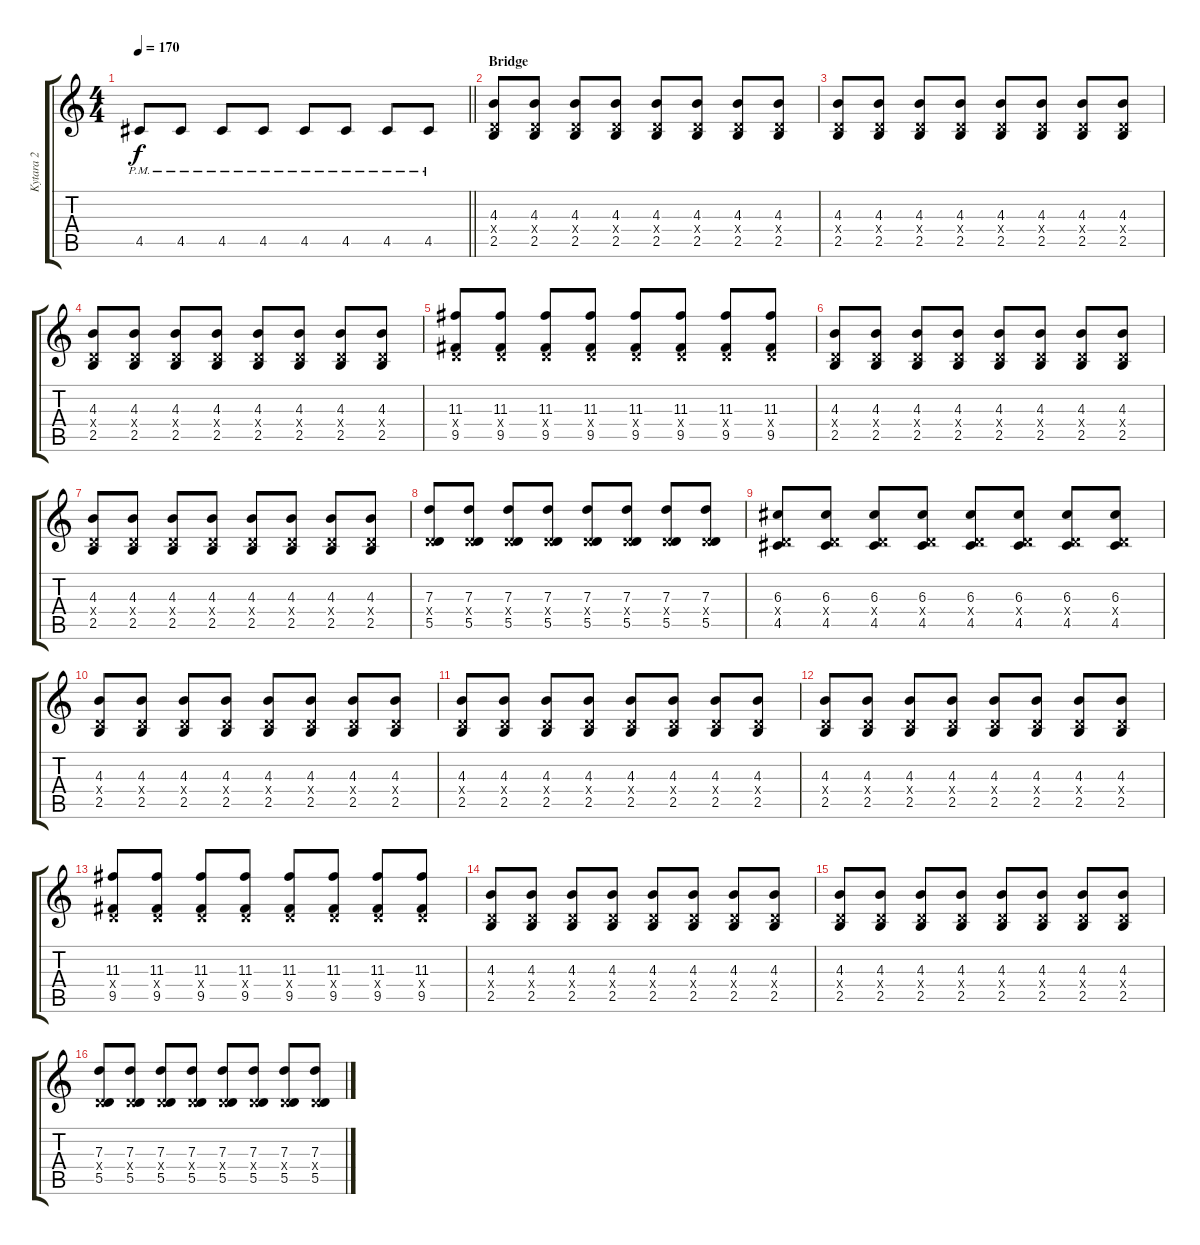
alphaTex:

\track ("Kytara 2" "Kytara 2") {instrument overdrivenguitar}
\staff {score tabs}
\tuning (E4 B3 G3 D3 A2 D2) {hide}
\ts (4 4)
\tempo 170
\clef g2
\barLineRight lightlight
\ks c
4.5{pm}.8{dy f} 4.5{pm}.8 4.5{pm}.8 4.5{pm}.8 4.5{pm}.8 4.5{pm}.8 4.5{pm}.8 4.5{pm}.8 |
\section ("" "Bridge")
(4.3 0.4{x} 2.5).8{instrument overdrivenguitar} (4.3 0.4{x} 2.5).8 (4.3 0.4{x} 2.5).8 (4.3 0.4{x} 2.5).8 (4.3 0.4{x} 2.5).8 (4.3 0.4{x} 2.5).8 (4.3 0.4{x} 2.5).8 (4.3 0.4{x} 2.5).8 |
(4.3 0.4{x} 2.5).8 (4.3 0.4{x} 2.5).8 (4.3 0.4{x} 2.5).8 (4.3 0.4{x} 2.5).8 (4.3 0.4{x} 2.5).8 (4.3 0.4{x} 2.5).8 (4.3 0.4{x} 2.5).8 (4.3 0.4{x} 2.5).8 |
(4.3 0.4{x} 2.5).8 (4.3 0.4{x} 2.5).8 (4.3 0.4{x} 2.5).8 (4.3 0.4{x} 2.5).8 (4.3 0.4{x} 2.5).8 (4.3 0.4{x} 2.5).8 (4.3 0.4{x} 2.5).8 (4.3 0.4{x} 2.5).8 |
(11.3 0.4{x} 9.5).8 (11.3 0.4{x} 9.5).8 (11.3 0.4{x} 9.5).8 (11.3 0.4{x} 9.5).8 (11.3 0.4{x} 9.5).8 (11.3 0.4{x} 9.5).8 (11.3 0.4{x} 9.5).8 (11.3 0.4{x} 9.5).8 |
(4.3 0.4{x} 2.5).8 (4.3 0.4{x} 2.5).8 (4.3 0.4{x} 2.5).8 (4.3 0.4{x} 2.5).8 (4.3 0.4{x} 2.5).8 (4.3 0.4{x} 2.5).8 (4.3 0.4{x} 2.5).8 (4.3 0.4{x} 2.5).8 |
(4.3 0.4{x} 2.5).8 (4.3 0.4{x} 2.5).8 (4.3 0.4{x} 2.5).8 (4.3 0.4{x} 2.5).8 (4.3 0.4{x} 2.5).8 (4.3 0.4{x} 2.5).8 (4.3 0.4{x} 2.5).8 (4.3 0.4{x} 2.5).8 |
(7.3 0.4{x} 5.5).8 (7.3 0.4{x} 5.5).8 (7.3 0.4{x} 5.5).8 (7.3 0.4{x} 5.5).8 (7.3 0.4{x} 5.5).8 (7.3 0.4{x} 5.5).8 (7.3 0.4{x} 5.5).8 (7.3 0.4{x} 5.5).8 |
(6.3 0.4{x} 4.5).8 (6.3 0.4{x} 4.5).8 (6.3 0.4{x} 4.5).8 (6.3 0.4{x} 4.5).8 (6.3 0.4{x} 4.5).8 (6.3 0.4{x} 4.5).8 (6.3 0.4{x} 4.5).8 (6.3 0.4{x} 4.5).8 |
(4.3 0.4{x} 2.5).8 (4.3 0.4{x} 2.5).8 (4.3 0.4{x} 2.5).8 (4.3 0.4{x} 2.5).8 (4.3 0.4{x} 2.5).8 (4.3 0.4{x} 2.5).8 (4.3 0.4{x} 2.5).8 (4.3 0.4{x} 2.5).8 |
(4.3 0.4{x} 2.5).8 (4.3 0.4{x} 2.5).8 (4.3 0.4{x} 2.5).8 (4.3 0.4{x} 2.5).8 (4.3 0.4{x} 2.5).8 (4.3 0.4{x} 2.5).8 (4.3 0.4{x} 2.5).8 (4.3 0.4{x} 2.5).8 |
(4.3 0.4{x} 2.5).8 (4.3 0.4{x} 2.5).8 (4.3 0.4{x} 2.5).8 (4.3 0.4{x} 2.5).8 (4.3 0.4{x} 2.5).8 (4.3 0.4{x} 2.5).8 (4.3 0.4{x} 2.5).8 (4.3 0.4{x} 2.5).8 |
(11.3 0.4{x} 9.5).8 (11.3 0.4{x} 9.5).8 (11.3 0.4{x} 9.5).8 (11.3 0.4{x} 9.5).8 (11.3 0.4{x} 9.5).8 (11.3 0.4{x} 9.5).8 (11.3 0.4{x} 9.5).8 (11.3 0.4{x} 9.5).8 |
(4.3 0.4{x} 2.5).8 (4.3 0.4{x} 2.5).8 (4.3 0.4{x} 2.5).8 (4.3 0.4{x} 2.5).8 (4.3 0.4{x} 2.5).8 (4.3 0.4{x} 2.5).8 (4.3 0.4{x} 2.5).8 (4.3 0.4{x} 2.5).8 |
(4.3 0.4{x} 2.5).8 (4.3 0.4{x} 2.5).8 (4.3 0.4{x} 2.5).8 (4.3 0.4{x} 2.5).8 (4.3 0.4{x} 2.5).8 (4.3 0.4{x} 2.5).8 (4.3 0.4{x} 2.5).8 (4.3 0.4{x} 2.5).8 |
(7.3 0.4{x} 5.5).8 (7.3 0.4{x} 5.5).8 (7.3 0.4{x} 5.5).8 (7.3 0.4{x} 5.5).8 (7.3 0.4{x} 5.5).8 (7.3 0.4{x} 5.5).8 (7.3 0.4{x} 5.5).8 (7.3 0.4{x} 5.5).8
